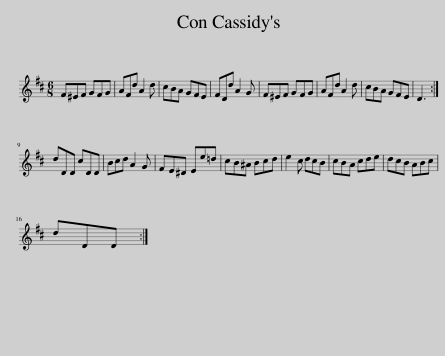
X:1
L:1/8
M:6/8
I:linebreak $
K:D
V:1 treble
V:1
 F^EF GFG | AFd A2 d | cBA GFE | FDd A2 G | F^EF GFG | %5
 AFd A2 d | cBA GFE | D3 :|$ dDD cDD | Bcd A2 G | %10
 FE^D Ee=d | cB^A Bcd | e2 c dcB | cBA cde | dcB ABc |$ %15
 dDD :| %16
